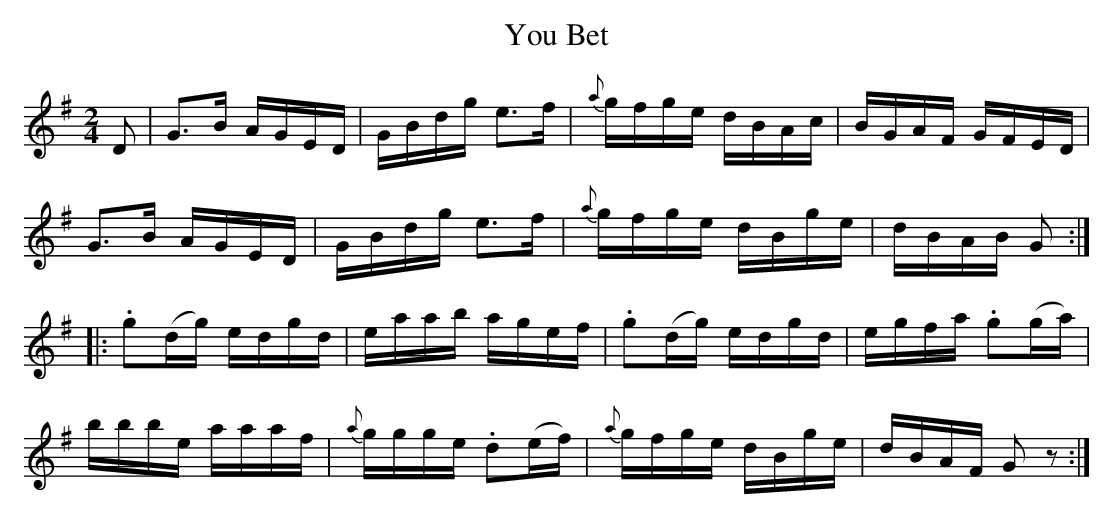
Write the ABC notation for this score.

X:1
T:You Bet
M:2/4
L:1/8
K:G
D | G>B A/G/E/D/ | G/B/d/g/ e>f | {a}g/f/g/e/ d/B/A/c/ | B/G/A/F/ G/F/E/D/ |
G>B A/G/E/D/ |G/B/d/g/ e>f | {a}g/f/g/e/ d/B/g/e/ | d/B/A/B/ G :|
|: .g(d/g/) e/d/g/d/ | e/a/a/b/ a/g/e/f/ | .g(d/g/) e/d/g/d/ |e/g/f/a/ .g(g/a/) |
b/b/b/e/ a/a/a/f/ | {a}g/g/g/e/ .d(e/f/) | {a}g/f/g/e/ d/B/g/e/ | d/B/A/F/ G z :|]
